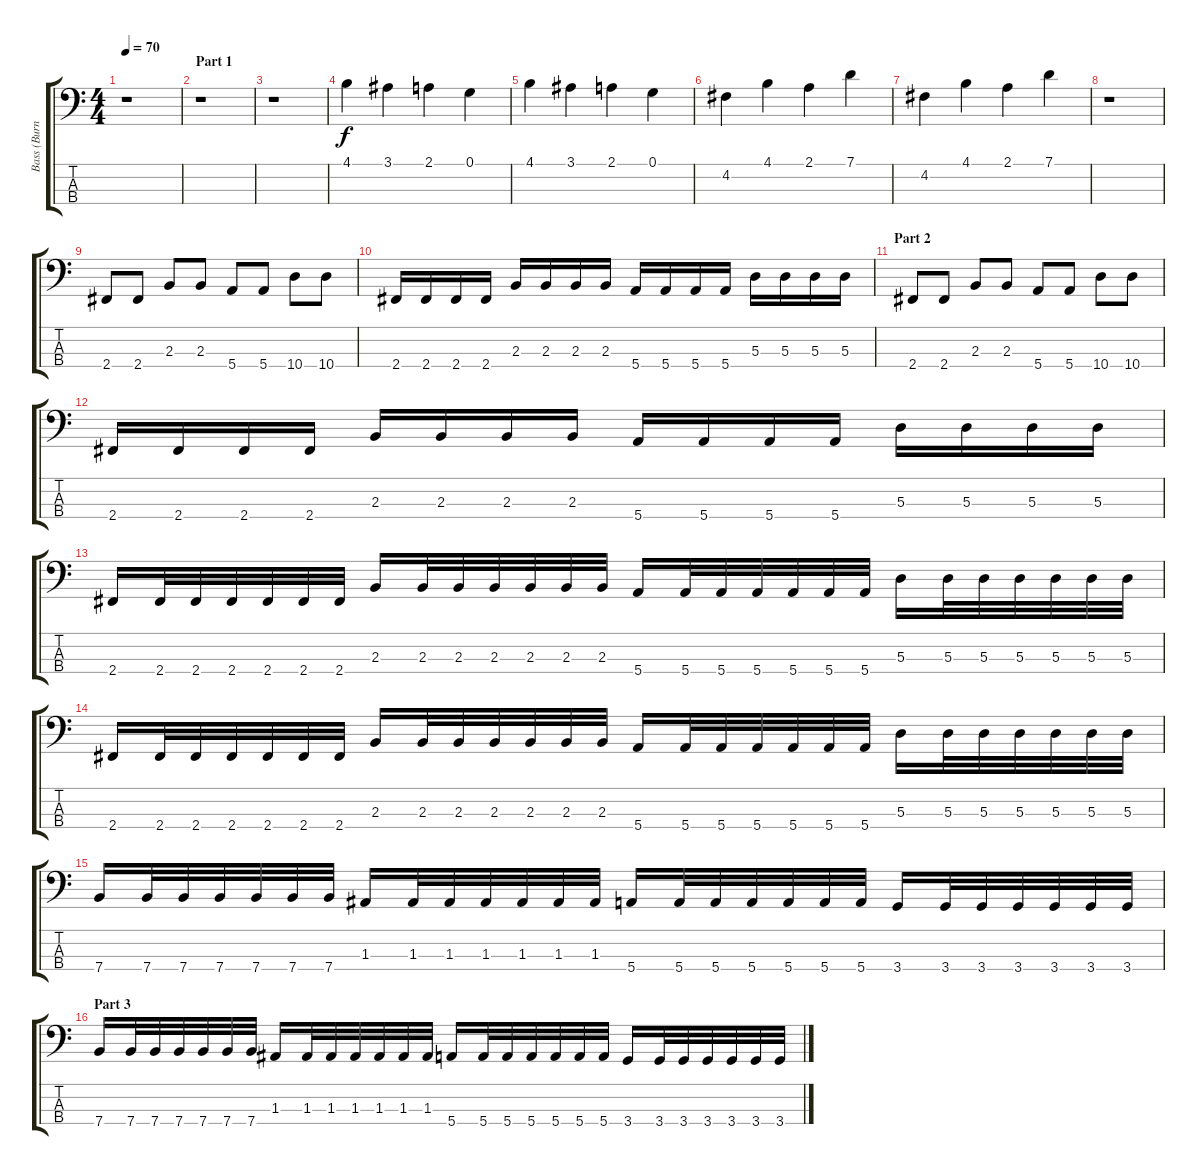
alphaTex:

\track ("Bass (Burnz)" "Bass (Burn") {instrument electricbassfinger}
\staff {score tabs}
\tuning (G2 D2 A1 E1) {hide}
\ts (4 4)
\tempo 70
\clef f4
\ks c
r.1{dy f instrument electricbassfinger} |
\section ("" "Part 1")
r.1 |
r.1 |
4.1.4 3.1.4 2.1.4 0.1.4 |
4.1.4 3.1.4 2.1.4 0.1.4 |
4.2.4 4.1.4 2.1.4 7.1.4 |
4.2.4 4.1.4 2.1.4 7.1.4 |
r.1 |
2.4.8 2.4.8 2.3.8 2.3.8 5.4.8 5.4.8 10.4.8 10.4.8 |
2.4.16 2.4.16 2.4.16 2.4.16 2.3.16 2.3.16 2.3.16 2.3.16 5.4.16 5.4.16 5.4.16 5.4.16 5.3.16 5.3.16 5.3.16 5.3.16 |
\section ("" "Part 2")
2.4.8 2.4.8 2.3.8 2.3.8 5.4.8 5.4.8 10.4.8 10.4.8 |
2.4.16 2.4.16 2.4.16 2.4.16 2.3.16 2.3.16 2.3.16 2.3.16 5.4.16 5.4.16 5.4.16 5.4.16 5.3.16 5.3.16 5.3.16 5.3.16 |
2.4.16 2.4.32 2.4.32 2.4.32 2.4.32 2.4.32 2.4.32 2.3.16 2.3.32 2.3.32 2.3.32 2.3.32 2.3.32 2.3.32 5.4.16 5.4.32 5.4.32 5.4.32 5.4.32 5.4.32 5.4.32 5.3.16 5.3.32 5.3.32 5.3.32 5.3.32 5.3.32 5.3.32 |
2.4.16 2.4.32 2.4.32 2.4.32 2.4.32 2.4.32 2.4.32 2.3.16 2.3.32 2.3.32 2.3.32 2.3.32 2.3.32 2.3.32 5.4.16 5.4.32 5.4.32 5.4.32 5.4.32 5.4.32 5.4.32 5.3.16 5.3.32 5.3.32 5.3.32 5.3.32 5.3.32 5.3.32 |
7.4.16 7.4.32 7.4.32 7.4.32 7.4.32 7.4.32 7.4.32 1.3.16 1.3.32 1.3.32 1.3.32 1.3.32 1.3.32 1.3.32 5.4.16 5.4.32 5.4.32 5.4.32 5.4.32 5.4.32 5.4.32 3.4.16 3.4.32 3.4.32 3.4.32 3.4.32 3.4.32 3.4.32 |
\section ("" "Part 3")
7.4.16 7.4.32 7.4.32 7.4.32 7.4.32 7.4.32 7.4.32 1.3.16 1.3.32 1.3.32 1.3.32 1.3.32 1.3.32 1.3.32 5.4.16 5.4.32 5.4.32 5.4.32 5.4.32 5.4.32 5.4.32 3.4.16 3.4.32 3.4.32 3.4.32 3.4.32 3.4.32 3.4.32
